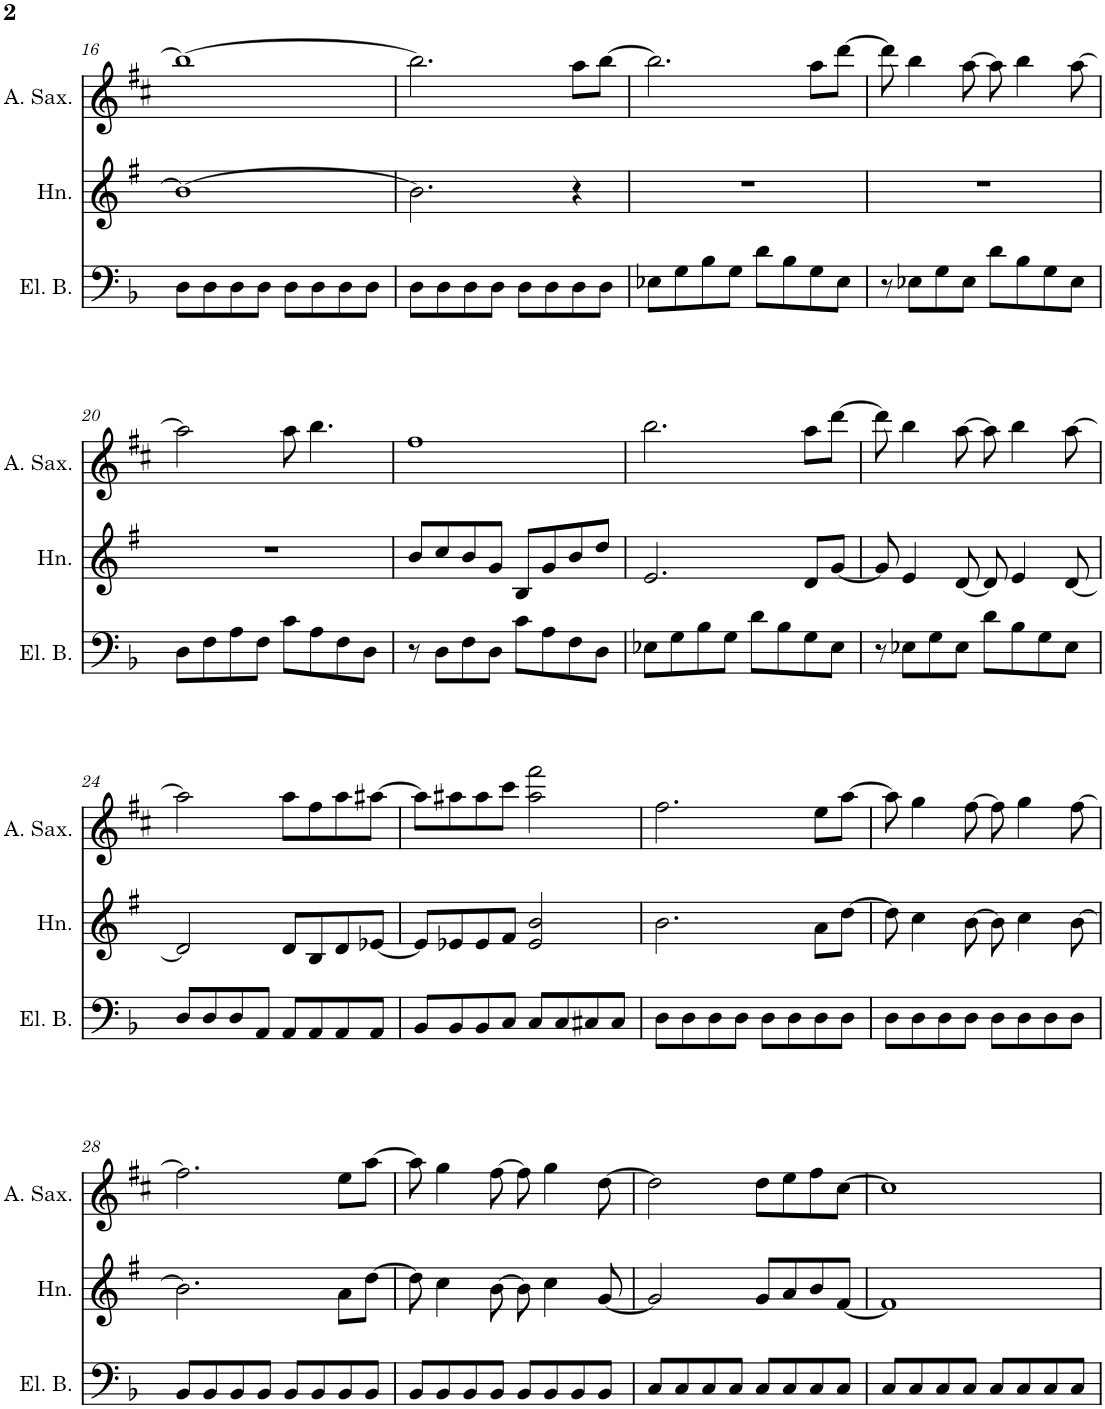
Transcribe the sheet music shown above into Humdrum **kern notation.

**kern	**kern	**kern
*part3	*part2	*part1
*staff3	*staff2	*staff1
*I"5-str. Electric Bass	*I"Horn	*I"Alto Saxophone
*I'El. B.	*I'Hn.	*I'A. Sax.
!!LO:PB:g=z
*clefF4	*clefG2	*clefG2
*Trd7c12	*Trd4c7	*Trd5c9
*k[b-]	*k[f#]	*k[f#c#]
*M4/4	*M4/4	*M4/4
=16	=16	=16
8D\L	1b_	1bb_
8D\	.	.
8D\	.	.
8D\J	.	.
8D\L	.	.
8D\	.	.
8D\	.	.
8D\J	.	.
=17	=17	=17
8D\L	2.b\]	2.bb\]
8D\	.	.
8D\	.	.
8D\J	.	.
8D\L	.	.
8D\	.	.
8D\	4r	8aa\L
8D\J	.	[8bb\J
=18	=18	=18
8E-X\L	1r	2.bb\]
8G\	.	.
8B-\	.	.
8G\J	.	.
8d\L	.	.
8B-\	.	.
8G\	.	8aa\L
8E-\J	.	[8ddd\J
=19	=19	=19
8r	1r	8ddd\]
8E-X\L	.	4bb\
8G\	.	.
8E-\J	.	[8aa\
8d\L	.	8aa\]
8B-\	.	4bb\
8G\	.	.
8E-\J	.	[8aa\
!!LO:LB:g=z
=20	=20	=20
8D\L	1r	2aa\]
8F\	.	.
8A\	.	.
8F\J	.	.
8c\L	.	8aa\
8A\	.	4.bb\
8F\	.	.
8D\J	.	.
=21	=21	=21
8r	8b/L	1ff#
8D\L	8cc/	.
8F\	8b/	.
8D\J	8g/J	.
8c\L	8B/L	.
8A\	8g/	.
8F\	8b/	.
8D\J	8dd/J	.
=22	=22	=22
8E-X\L	2.e/	2.bb\
8G\	.	.
8B-\	.	.
8G\J	.	.
8d\L	.	.
8B-\	.	.
8G\	8d/L	8aa\L
8E-\J	[8g/J	[8ddd\J
=23	=23	=23
8r	8g/]	8ddd\]
8E-X\L	4e/	4bb\
8G\	.	.
8E-\J	[8d/	[8aa\
8d\L	8d/]	8aa\]
8B-\	4e/	4bb\
8G\	.	.
8E-\J	[8d/	[8aa\
!!LO:LB:g=z
=24	=24	=24
8D/L	2d/]	2aa\]
8D/	.	.
8D/	.	.
8AA/J	.	.
8AA/L	8d/L	8aa\L
8AA/	8B/	8ff#\
8AA/	8d/	8aa\
8AA/J	[8e-X/J	[8aa#X\J
=25	=25	=25
8BB-/L	8e-/L]	8aa#\L]
8BB-/	8e-X/	8aa#X\
8BB-/	8e-/	8aa#\
8C/J	8f#/J	8ccc#\J
8C/L	2e-/ 2b/	2aa#\ 2fff#\
8C/	.	.
8C#X/	.	.
8C#/J	.	.
=26	=26	=26
8D\L	2.b\	2.ff#\
8D\	.	.
8D\	.	.
8D\J	.	.
8D\L	.	.
8D\	.	.
8D\	8a\L	8ee\L
8D\J	[8dd\J	[8aa\J
=27	=27	=27
8D\L	8dd\]	8aa\]
8D\	4cc\	4gg\
8D\	.	.
8D\J	[8b\	[8ff#\
8D\L	8b\]	8ff#\]
8D\	4cc\	4gg\
8D\	.	.
8D\J	[8b\	[8ff#\
!!LO:LB:g=z
=28	=28	=28
8BB-/L	2.b\]	2.ff#\]
8BB-/	.	.
8BB-/	.	.
8BB-/J	.	.
8BB-/L	.	.
8BB-/	.	.
8BB-/	8a\L	8ee\L
8BB-/J	[8dd\J	[8aa\J
=29	=29	=29
8BB-/L	8dd\]	8aa\]
8BB-/	4cc\	4gg\
8BB-/	.	.
8BB-/J	[8b\	[8ff#\
8BB-/L	8b\]	8ff#\]
8BB-/	4cc\	4gg\
8BB-/	.	.
8BB-/J	[8g/	[8dd\
=30	=30	=30
8C/L	2g/]	2dd\]
8C/	.	.
8C/	.	.
8C/J	.	.
8C/L	8g/L	8dd\L
8C/	8a/	8ee\
8C/	8b/	8ff#\
8C/J	[8f#/J	[8cc#\J
=31	=31	=31
8C/L	1f#]	1cc#]
8C/	.	.
8C/	.	.
8C/J	.	.
8C/L	.	.
8C/	.	.
8C/	.	.
8C/J	.	.
=	=	=
*-	*-	*-
